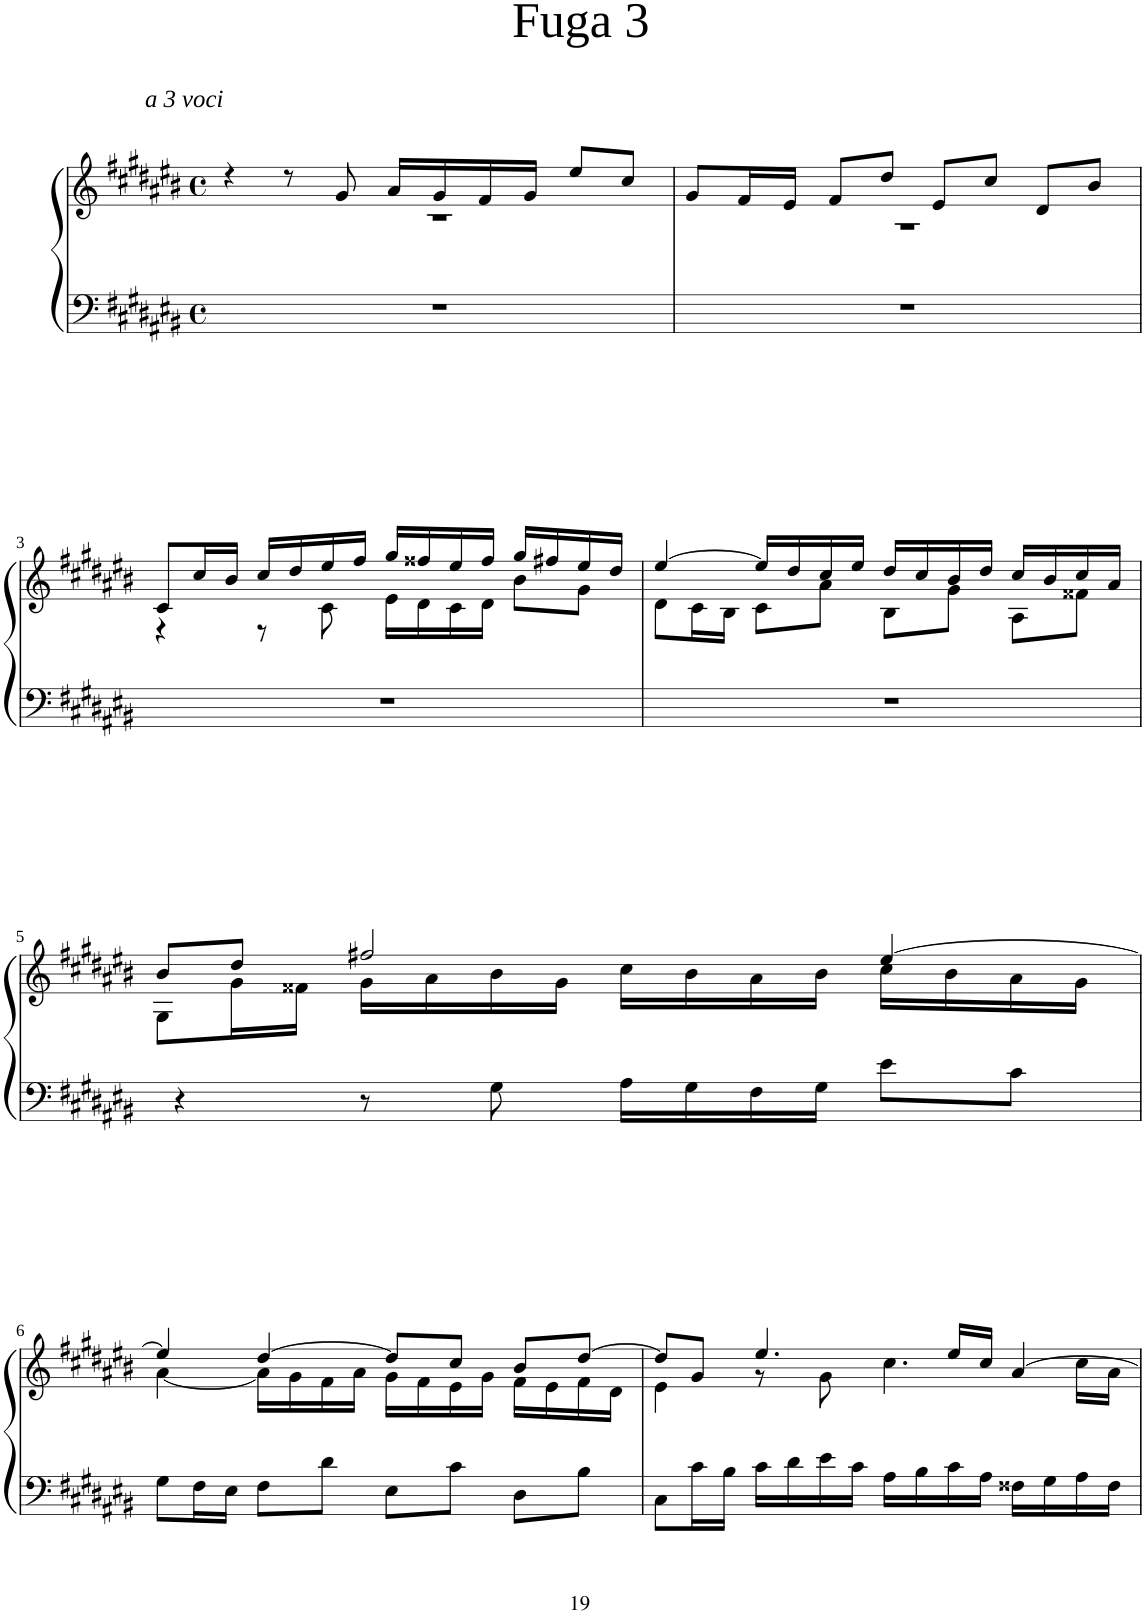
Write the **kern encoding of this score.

**kern	**kern
*part1	*part1
*staff2	*staff1
*I"Piano	*
*I'Pno	*
!!LO:PB:g=z
*clefF4	*clefG2
*k[f#c#g#d#a#e#b#]	*k[f#c#g#d#a#e#b#]
*M4/4	*M4/4
*met(c)	*met(c)
=1	=1
*	*^
!	!LO:TX:a:i:t=a 3 voci	!
1r	4r	1r
.	8r	.
.	8g#/	.
.	16a#/LL	.
.	16g#/	.
.	16f#/	.
.	16g#/JJ	.
.	8ee#/L	.
.	8cc#/J	.
=2	=2	=2
1r	8g#/L	1r
.	16f#/L	.
.	16e#/JJ	.
.	8f#/L	.
.	8dd#/J	.
.	8e#/L	.
.	8cc#/J	.
.	8d#/L	.
.	8b#/J	.
!!LO:LB:g=z	!!
=3	=3	=3
1r	8c#/L	4r
.	16cc#/L	.
.	16b#/JJ	.
.	16cc#/LL	8r
.	16dd#/	.
.	16ee#/	8c#\
.	16ff#/JJ	.
.	16gg#/LL	16e#\LL
.	16ff##X/	16d#\
.	16ee#/	16c#\
.	16ff##/JJ	16d#\JJ
.	16gg#/LL	8b#\L
.	16ff#X/	.
.	16ee#/	8g#\J
.	16dd#/JJ	.
=4	=4	=4
1r	[4ee#/	8d#\L
.	.	16c#\L
.	.	16B#\JJ
.	16ee#/LL]	8c#\L
.	16dd#/	.
.	16cc#/	8a#\J
.	16ee#/JJ	.
.	16dd#/LL	8B#\L
.	16cc#/	.
.	16b#/	8g#\J
.	16dd#/JJ	.
.	16cc#/LL	8A#\L
.	16b#/	.
.	16cc#/	8f##X\J
.	16a#/JJ	.
!!LO:LB:g=z	!!
=5	=5	=5
4r	8b#/L	8G#\L
.	8dd#/J	16g#\L
.	.	16f##X\JJ
8r	2ff#X/	16g#\LL
.	.	16a#\
8G#\	.	16b#\
.	.	16g#\JJ
16A#\LL	.	16cc#\LL
16G#\	.	16b#\
16F#\	.	16a#\
16G#\JJ	.	16b#\JJ
8e#\L	[4ee#/	16cc#\LL
.	.	16b#\
8c#\J	.	16a#\
.	.	16g#\JJ
!!LO:LB:g=z	!!
=6	=6	=6
8G#\L	4ee#/]	[4a#\
16F#\L	.	.
16E#\JJ	.	.
8F#\L	[4dd#/	16a#\LL]
.	.	16g#\
8d#\J	.	16f#\
.	.	16a#\JJ
8E#\L	8dd#/L]	16g#\LL
.	.	16f#\
8c#\J	8cc#/J	16e#\
.	.	16g#\JJ
8D#\L	8b#/L	16f#\LL
.	.	16e#\
8B#\J	[8dd#/J	16f#\
.	.	16d#\JJ
=7	=7	=7
8C#\L	8dd#/L]	4e#\
16c#\L	8g#/J	.
16B#\JJ	.	.
16c#\LL	4.ee#/	8r
16d#\	.	.
16e#\	.	8g#\
16c#\JJ	.	.
16A#\LL	.	4.cc#\
16B#\	.	.
16c#\	16ee#/LL	.
16A#\JJ	16cc#/JJ	.
16F##X\LL	[4a#/	.
16G#\	.	.
16A#\	.	16cc#\LL
16F##\JJ	.	16a#\JJ
*	*v	*v
=	=
*-	*-
